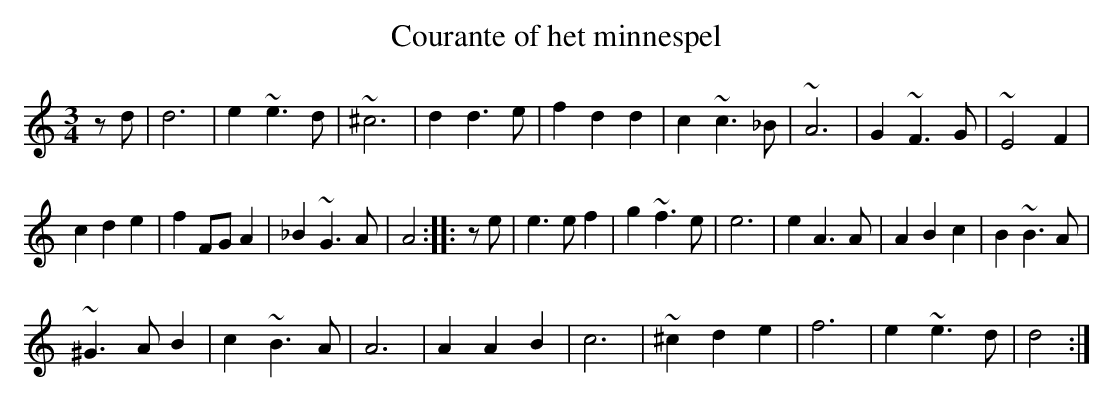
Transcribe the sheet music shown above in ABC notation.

X:1
T:Courante of het minnespel
M:3/4
K:Cmaj
zd|d6|e2~e3d|~^c6|d2d3e|f2d2d2|c2~c3_B|~A6|G2~F3G|~E4F2|
c2d2e2|f2FGA2|_B2~G3A|A4:||:ze|e3ef2|g2~f3e|e6|e2A3A|A2B2c2|B2~B3A|
~^G3AB2|c2~B3A|A6|A2A2B2|c6|~^c2d2e2|f6|e2~e3d|d4:|
